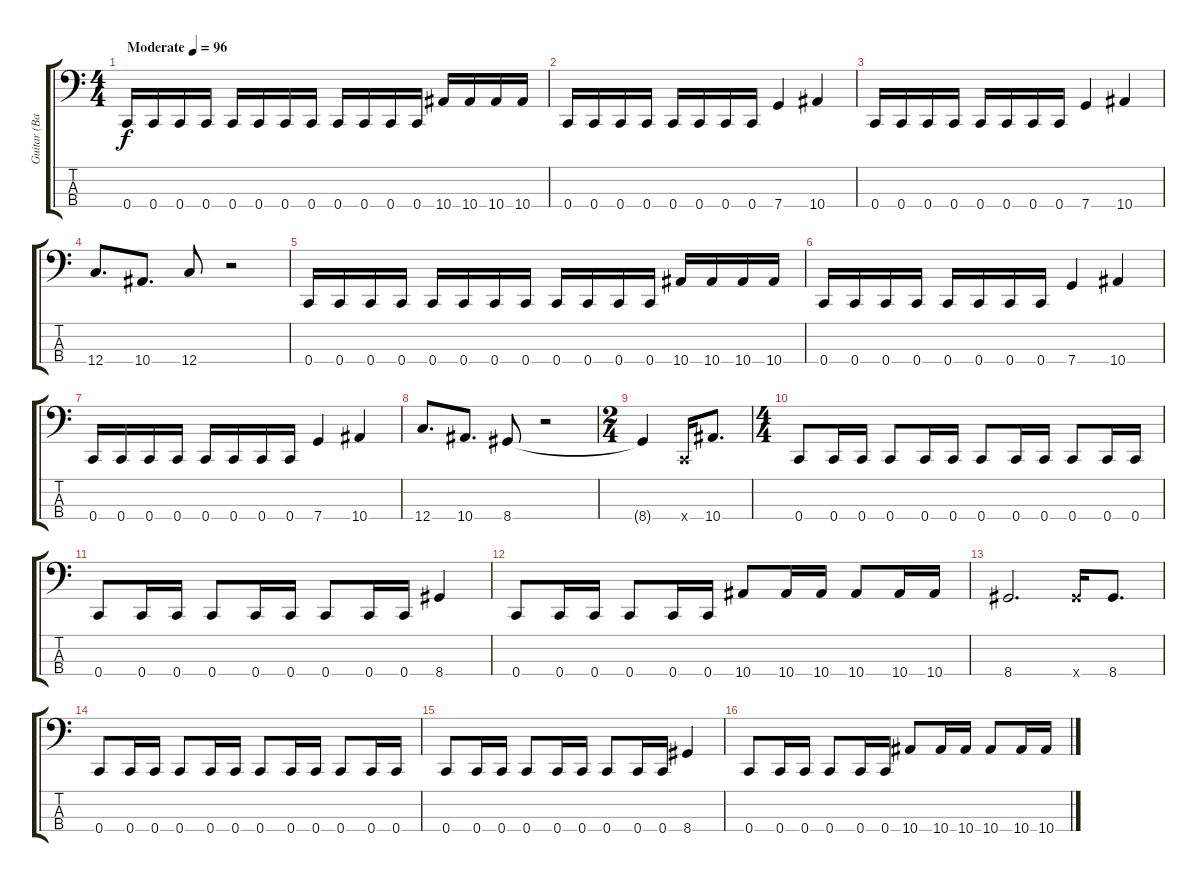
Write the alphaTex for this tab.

\track ("Guitar (Bass)" "Guitar (Ba") {instrument electricbasspick}
\staff {score tabs}
\tuning (F2 C2 G1 C1) {hide}
\ts (4 4)
\tempo (96 "Moderate")
\clef f4
\ks c
0.4.16{dy f instrument electricbasspick} 0.4.16 0.4.16 0.4.16 0.4.16 0.4.16 0.4.16 0.4.16 0.4.16 0.4.16 0.4.16 0.4.16 10.4.16 10.4.16 10.4.16 10.4.16 |
0.4.16 0.4.16 0.4.16 0.4.16 0.4.16 0.4.16 0.4.16 0.4.16 7.4.4 10.4.4 |
0.4.16 0.4.16 0.4.16 0.4.16 0.4.16 0.4.16 0.4.16 0.4.16 7.4.4 10.4.4 |
12.4.8{d} 10.4.8{d} 12.4.8 r.2 |
0.4.16 0.4.16 0.4.16 0.4.16 0.4.16 0.4.16 0.4.16 0.4.16 0.4.16 0.4.16 0.4.16 0.4.16 10.4.16 10.4.16 10.4.16 10.4.16 |
0.4.16 0.4.16 0.4.16 0.4.16 0.4.16 0.4.16 0.4.16 0.4.16 7.4.4 10.4.4 |
0.4.16 0.4.16 0.4.16 0.4.16 0.4.16 0.4.16 0.4.16 0.4.16 7.4.4 10.4.4 |
12.4.8{d} 10.4.8{d} 8.4.8 r.2 |
\ts (2 4)
8.4{t}.4 0.4{x}.16 10.4.8{d} |
\ts (4 4)
0.4.8 0.4.16 0.4.16 0.4.8 0.4.16 0.4.16 0.4.8 0.4.16 0.4.16 0.4.8 0.4.16 0.4.16 |
0.4.8 0.4.16 0.4.16 0.4.8 0.4.16 0.4.16 0.4.8 0.4.16 0.4.16 8.4.4 |
0.4.8 0.4.16 0.4.16 0.4.8 0.4.16 0.4.16 10.4.8 10.4.16 10.4.16 10.4.8 10.4.16 10.4.16 |
8.4.2{d} 8.4{x}.16 8.4.8{d} |
0.4.8 0.4.16 0.4.16 0.4.8 0.4.16 0.4.16 0.4.8 0.4.16 0.4.16 0.4.8 0.4.16 0.4.16 |
0.4.8 0.4.16 0.4.16 0.4.8 0.4.16 0.4.16 0.4.8 0.4.16 0.4.16 8.4.4 |
0.4.8 0.4.16 0.4.16 0.4.8 0.4.16 0.4.16 10.4.8 10.4.16 10.4.16 10.4.8 10.4.16 10.4.16
